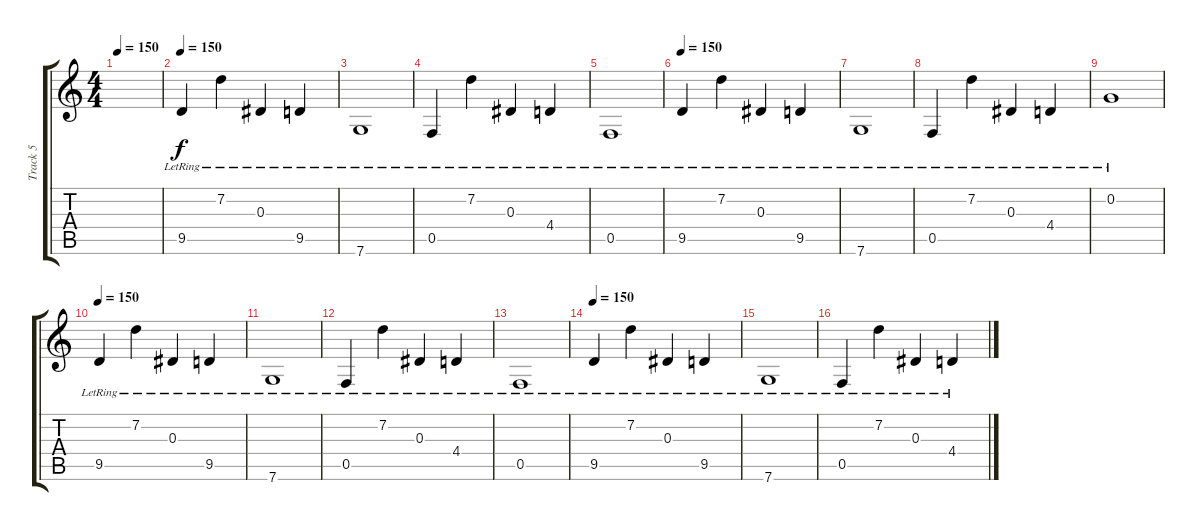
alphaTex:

\track ("Track 5" "Track 5") {instrument acousticguitarnylon}
\staff {score tabs}
\tuning (C4 G3 Eb3 Bb2 F2 C2) {hide}
\ts (4 4)
\tempo 150
\clef g2
\ks c
|
\tempo 150
9.5{lr}.4 7.2{lr}.4 0.3{lr}.4 9.5{lr}.4 |
7.6{lr}.1 |
0.5{lr}.4 7.2{lr}.4 0.3{lr}.4 4.4{lr}.4 |
0.5{lr}.1 |
\tempo 150
9.5{lr}.4 7.2{lr}.4 0.3{lr}.4 9.5{lr}.4 |
7.6{lr}.1 |
0.5{lr}.4 7.2{lr}.4 0.3{lr}.4 4.4{lr}.4 |
0.2{lr}.1 |
\tempo 150
9.5{lr}.4 7.2{lr}.4 0.3{lr}.4 9.5{lr}.4 |
7.6{lr}.1 |
0.5{lr}.4 7.2{lr}.4 0.3{lr}.4 4.4{lr}.4 |
0.5{lr}.1 |
\tempo 150
9.5{lr}.4 7.2{lr}.4 0.3{lr}.4 9.5{lr}.4 |
7.6{lr}.1 |
0.5{lr}.4 7.2{lr}.4 0.3{lr}.4 4.4{lr}.4
